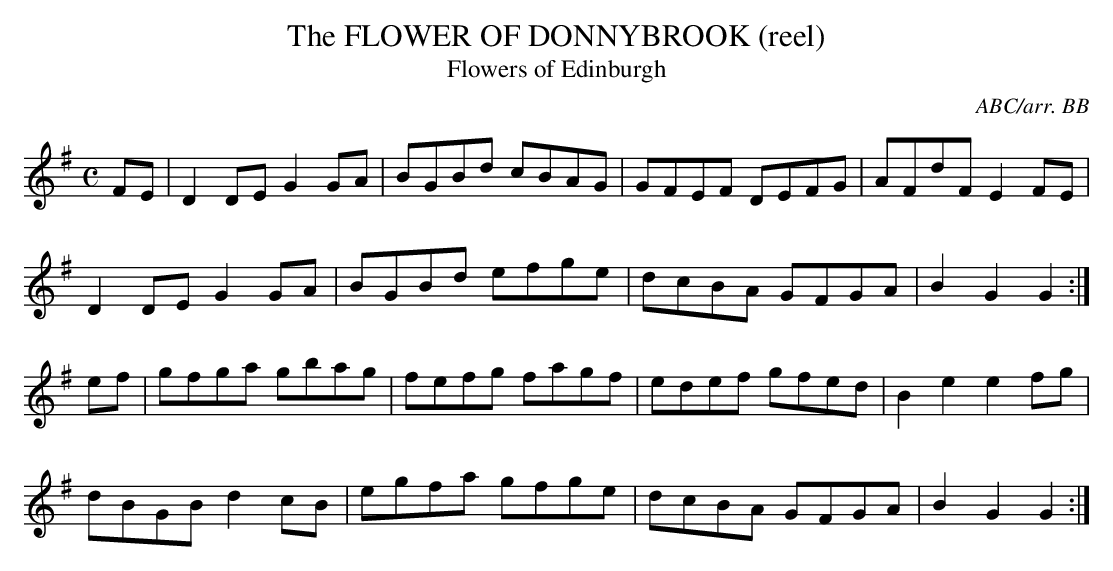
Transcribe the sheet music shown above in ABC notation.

X:1
T:FLOWER OF DONNYBROOK (reel), The
T:Flowers of Edinburgh
C:ABC/arr. BB
Y:"quick time - reel"
L:1/8
M:C
K:G
FE|D2DE G2GA|BGBd cBAG|GFEF DEFG|AFdF E2FE|
D2DE G2GA|BGBd efge|dcBA GFGA|B2G2G2 :|
ef|gfga gbag|fefg fagf|edef gfed|B2e2e2 fg|
dBGB d2cB|egfa gfge|dcBA GFGA|B2G2 G2 :|
